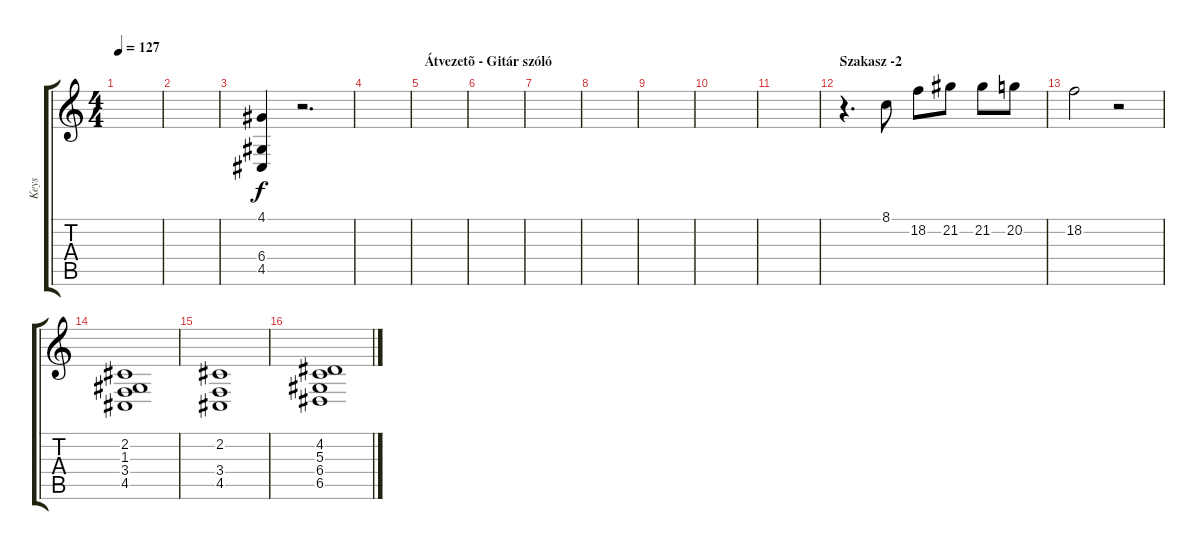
\track ("Keys" "Keys") {instrument brightacousticpiano}
\staff {score tabs}
\tuning (E4 B3 G3 D3 A2 E2) {hide}
\ts (4 4)
\tempo 127
\clef g2
\ks c
|
|
(4.1 6.4 4.5).4 r.2{d} |
|
\section ("" "Átvezetõ - Gitár szóló")
|
|
|
|
|
|
|
\section ("" "Szakasz -2")
r.4{d} 8.1.8 18.2.8 21.2.8 21.2.8 20.2.8 |
18.2.2 r.2 |
(2.2 1.3 3.4 4.5).1{volume 8} |
(2.2 3.4 4.5).1 |
(4.2 5.3 6.4 6.5).1
